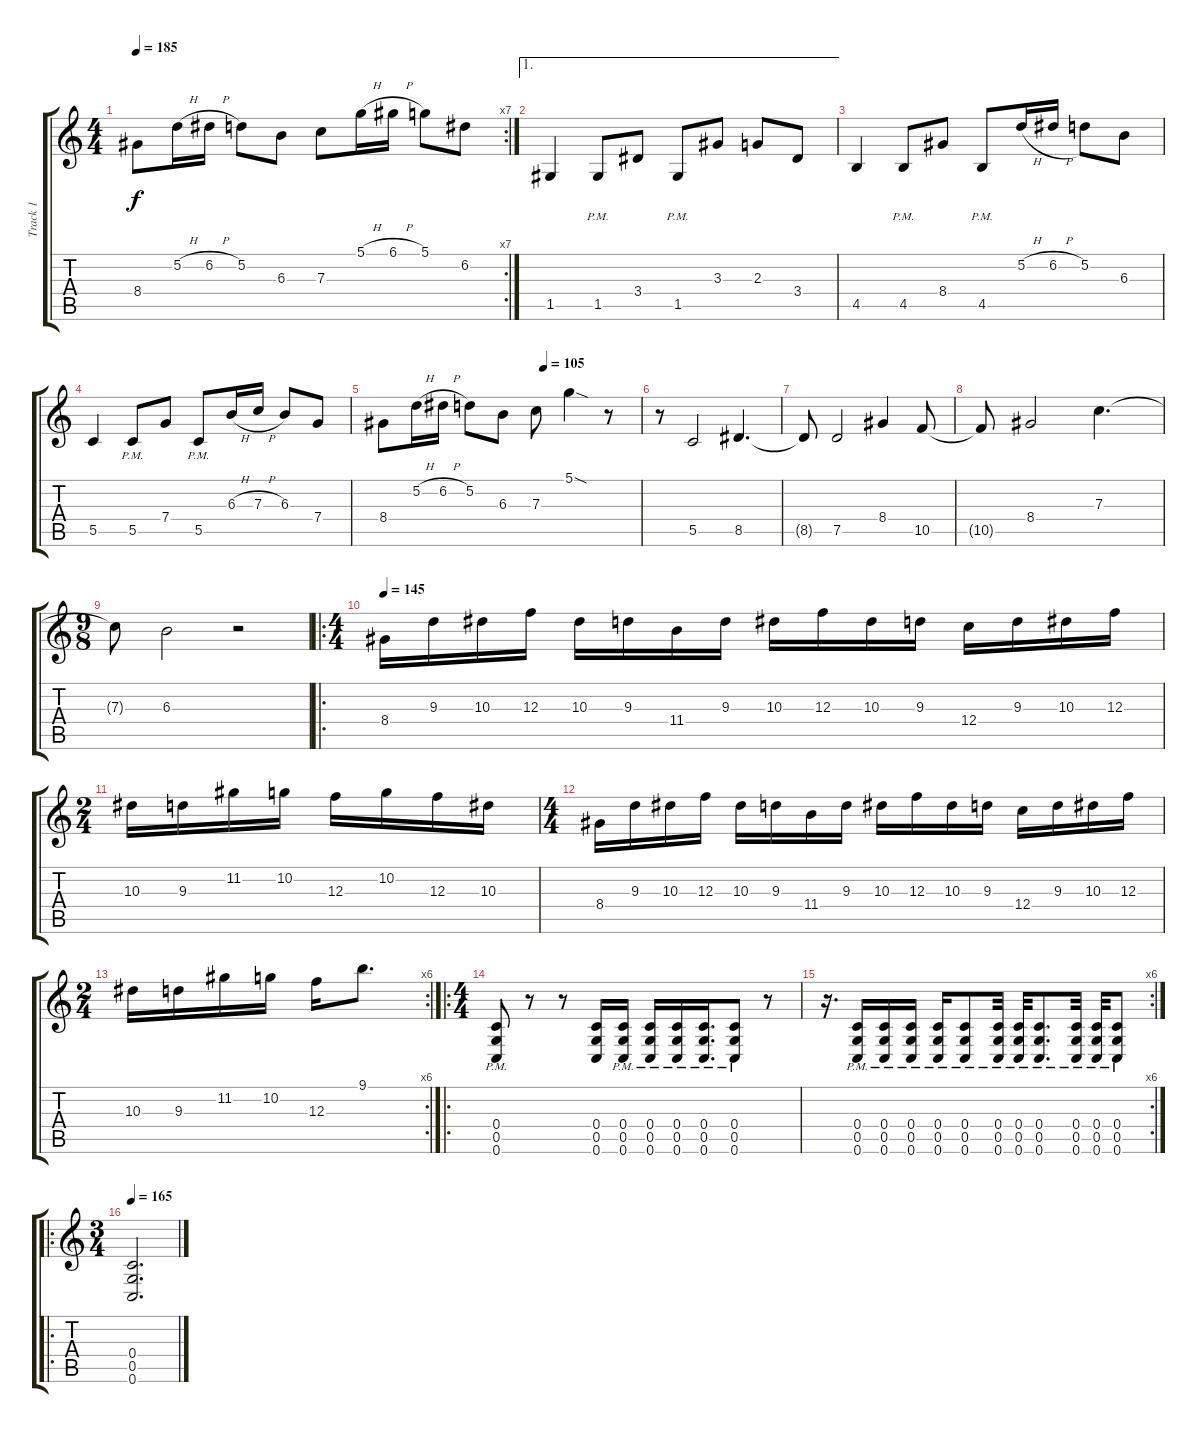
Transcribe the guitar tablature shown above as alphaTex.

\track ("Track 1" "Track 1") {instrument distortionguitar}
\staff {score tabs}
\tuning (D4 A3 F3 C3 G2 C2) {hide}
\rc 7
\ts (4 4)
\tempo 185
\clef g2
\ks c
8.4.8{dy f} 5.2{h}.16 6.2{h}.16 5.2.8 6.3.8 7.3.8 5.1{h}.16 6.1{h}.16 5.1.8 6.2.8 |
\ae 1
1.5.4 1.5{pm}.8 3.4.8 1.5{pm}.8 3.3.8 2.3.8 3.4.8 |
4.5.4 4.5{pm}.8 8.4.8 4.5{pm}.8 5.2{h}.16 6.2{h}.16 5.2.8 6.3.8 |
5.5.4 5.5{pm}.8 7.4.8 5.5{pm}.8 6.3{h}.16 7.3{h}.16 6.3.8 7.4.8 |
\tempo (105 0.625)
8.4.8 5.2{h}.16 6.2{h}.16 5.2.8 6.3.8 7.3.8 5.1{sod}.4 r.8 |
r.8 5.5.2 8.5.4{d} |
8.5{t}.8 7.5.2 8.4.4 10.5.8 |
10.5{t}.8 8.4.2 7.3.4{d} |
\ts (9 8)
7.3{t}.8 6.3.2 r.2 |
\ro
\ts (4 4)
\tempo 145
8.4.16 9.3.16 10.3.16 12.3.16 10.3.16 9.3.16 11.4.16 9.3.16 10.3.16 12.3.16 10.3.16 9.3.16 12.4.16 9.3.16 10.3.16 12.3.16 |
\ts (2 4)
10.3.16 9.3.16 11.2.16 10.2.16 12.3.16 10.2.16 12.3.16 10.3.16 |
\ts (4 4)
8.4.16 9.3.16 10.3.16 12.3.16 10.3.16 9.3.16 11.4.16 9.3.16 10.3.16 12.3.16 10.3.16 9.3.16 12.4.16 9.3.16 10.3.16 12.3.16 |
\rc 6
\ts (2 4)
10.3.16 9.3.16 11.2.16 10.2.16 12.3.16 9.1.8{d} |
\ro
\ts (4 4)
(0.4{pm} 0.5{pm} 0.6{pm}).8 r.8 r.8 (0.4 0.5 0.6).16 (0.4{pm} 0.5{pm} 0.6{pm}).16 (0.4{pm} 0.5{pm} 0.6{pm}).16 (0.4{pm} 0.5{pm} 0.6{pm}).16 (0.4{pm} 0.5{pm} 0.6{pm}).16{d} (0.4 0.5 0.6{pm}).8 r.8 |
\rc 6
r.16{d} (0.4{pm} 0.5{pm} 0.6{pm}).16 (0.4{pm} 0.5{pm} 0.6{pm}).16 (0.4{pm} 0.5{pm} 0.6{pm}).16 (0.4{pm} 0.5{pm} 0.6{pm}).16 (0.4{pm} 0.5{pm} 0.6{pm}).8 (0.4{pm} 0.5{pm} 0.6{pm}).32 (0.4{pm} 0.5{pm} 0.6{pm}).32 (0.4{pm} 0.5{pm} 0.6{pm}).8{d} (0.4{pm} 0.5{pm} 0.6{pm}).32 (0.4{pm} 0.5{pm} 0.6{pm}).32 (0.4{pm} 0.5{pm} 0.6{pm}).8 |
\ro
\ts (3 4)
\tempo 165
(0.4 0.5 0.6).2{d}
